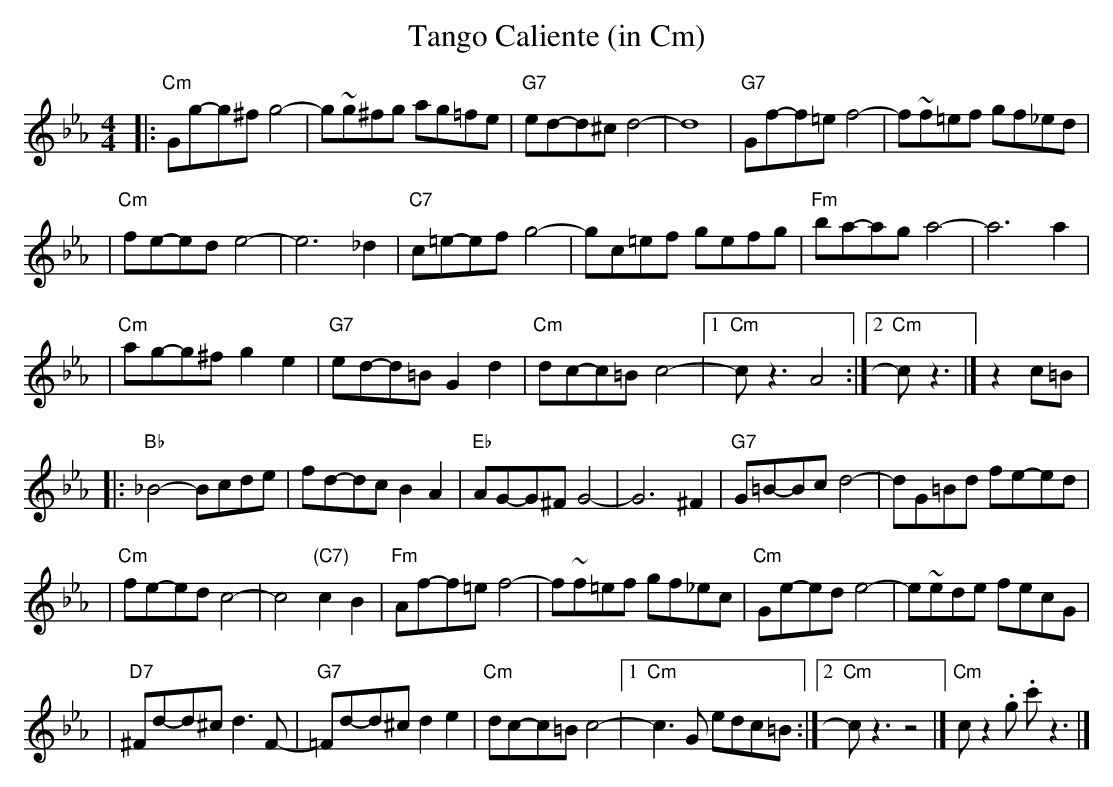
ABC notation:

X:1
T: Tango Caliente (in Cm)
M: 4/4
L: 1/8
K: Cm
|: "Cm"Gg-g^f g4- \
| g~g^fg ag=fe \
| "G7"ed-d^c d4- \
| d8 \
| "G7"Gf-f=e f4- \
| f~f=ef gf_ed |
| "Cm"fe-ed e4- \
| e6 _d2 \
| "C7"c=e-ef g4- \
| gc=ef gefg \
| "Fm"ba-ag a4- \
| a6 a2 |
| "Cm"ag-g^f g2e2 \
| "G7"ed-d=B G2d2 \
| "Cm"dc-c=B c4- \
|1 "Cm"cz3 A4 \
:|2 "Cm"cz3 |] \
z2c=B |
|: "Bb"_B4- Bcde \
| fd-dc B2A2 \
| "Eb"AG-G^F G4- \
| G6 ^F2 \
| "G7"G=B-Bc d4- \
| dG=Bd fe-ed |
| "Cm"fe-ed c4- \
| c4 "(C7)"c2B2 \
| "Fm"Af-f=e f4- \
| f~f=ef gf_ec \
| "Cm"Ge-ed e4- \
| e~ede fecG |
| "D7"^Fd-d^c d3F- \
| "G7"=Fd-d^c d2e2 \
| "Cm"dc-c=B c4- \
|1 "Cm"c3G edc=B \
:|2 "Cm"cz3 z4 |] \
"Cm"cz2 .g .c'z3 |]
